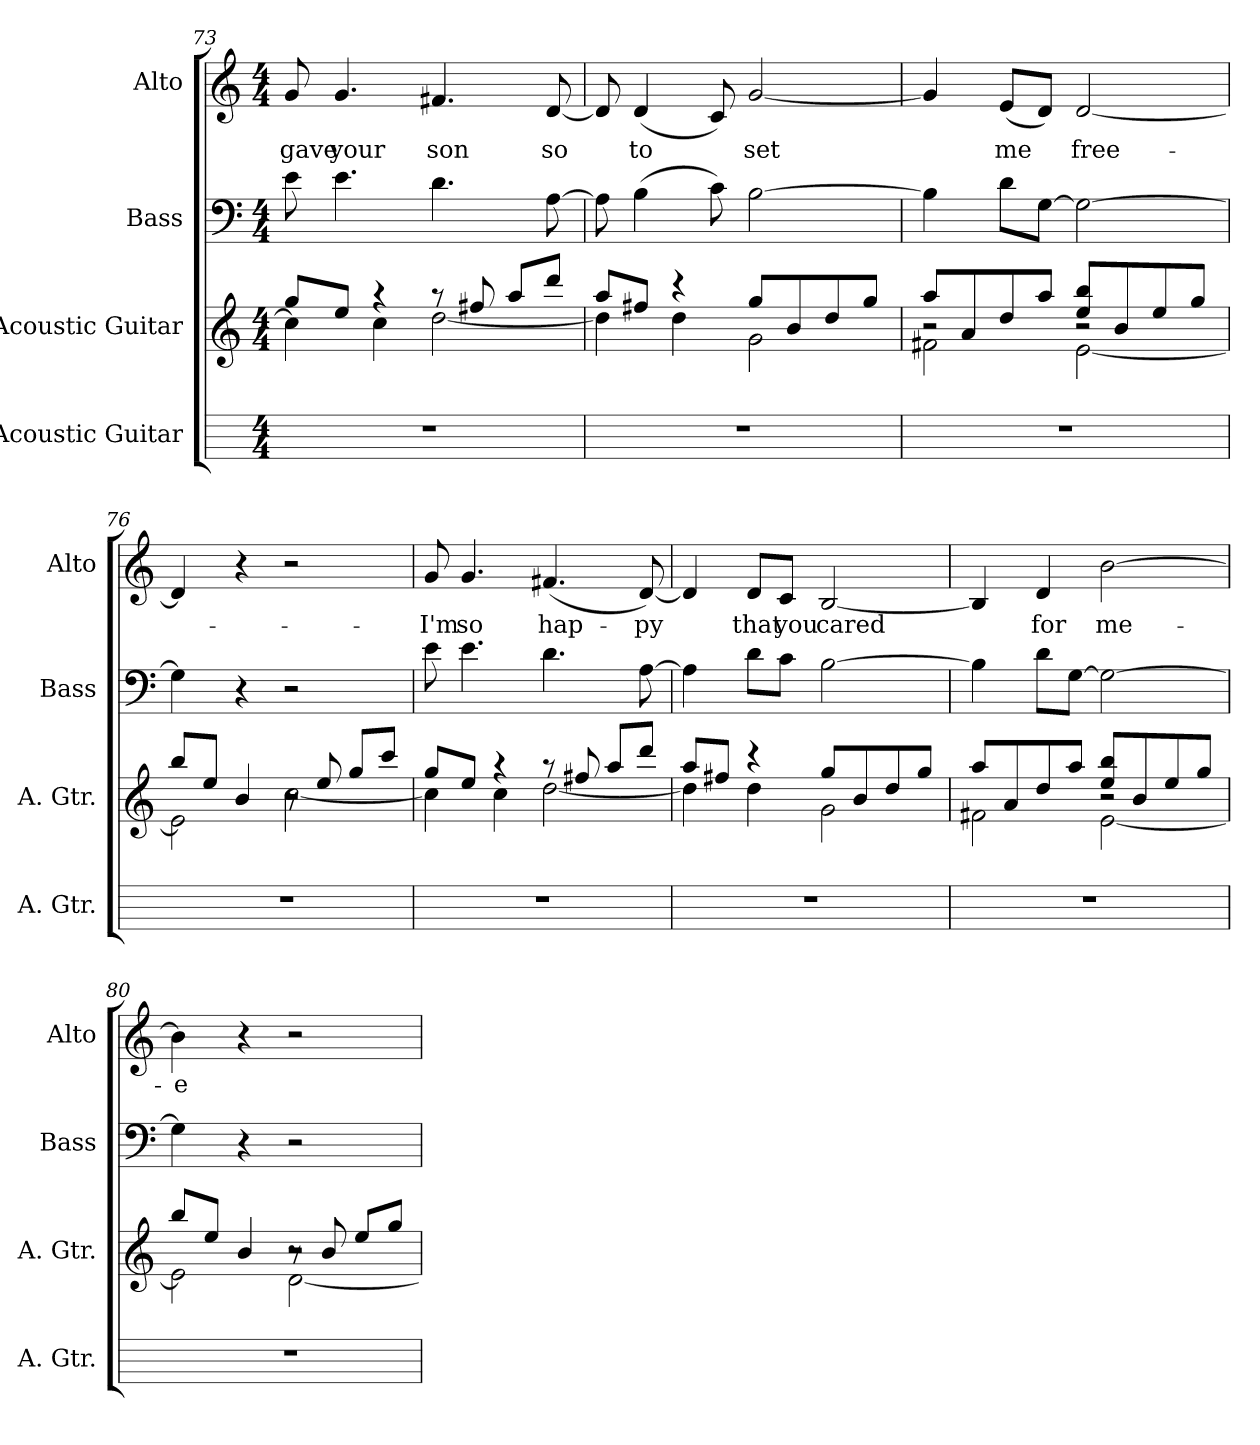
**kern	**kern	**kern	**kern	**text
*part4	*part3	*part2	*part1	*part1
*staff4	*staff3	*staff2	*staff1	*staff1
*I"Acoustic Guitar	*I"Acoustic Guitar	*I"Bass	*I"Alto	*
*I'A. Gtr.	*I'A. Gtr.	*I'Bass	*I'Alto	*
!!LO:PB:g=z
*	*clefG2	*clefF4	*clefG2	*
*	*ITrd7c12	*	*	*
*k[]	*k[]	*k[]	*k[]	*
*C:	*C:	*C:	*C:	*
*M4/4	*M4/4	*M4/4	*M4/4	*
=73	=73	=73	=73	=73
*	*^	*	*	*
!	!	!	!	!	!LO:LY:b:color=#000000
1r	8gi/L	4ci\]	8ei\	8gi/	gave
!	!	!	!	!	!LO:LY:b:color=#000000
.	8ei/J	.	4.ei\	4.gi/	your
.	4r	4ci\	.	.	.
!	!	!	!	!	!LO:LY:b:color=#000000
.	8r	[2di\	4.di\	4.f#Xi/	son
.	8f#Xi/	.	.	.	.
.	8ai/L	.	.	.	.
!	!	!	!	!	!LO:LY:b:color=#000000
.	8ddi/J	.	[8Ai\	[8di/	so
=74	=74	=74	=74	=74	=74
1r	8ai/L	4di\]	8Ai\]	8di/]	.
!	!	!	!	!	!LO:LY:b:color=#000000
.	8f#Xi/J	.	(4Bi\	(4di/	to
.	4r	4di\	.	.	.
.	.	.	8ci\)	8ci/)	.
!	!	!	!	!	!LO:LY:b:color=#000000
.	8gi/L	2Gi\	[2Bi\	[2gi/	set
.	8Bi/	.	.	.	.
.	8di/	.	.	.	.
.	8gi/J	.	.	.	.
=75	=75	=75	=75	=75	=75
*	*	*^	*	*	*
1r	8ai/L	2F#Xi\	2r	4Bi\]	4gi/]	.
.	8Ai/	.	.	.	.	.
!	!	!	!	!	!	!LO:LY:b:color=#000000
.	8di/	.	.	8di\L	(8ei/L	me
.	8ai/J	.	.	[8Gi\J	8di/J)	.
!	!	!	!	!	!	!LO:LY:b:color=#000000
.	8ei/ 8biL	[2Ei\	2r	2Gi\_	[2di/	free-
.	8Bi/	.	.	.	.	.
.	8ei/	.	.	.	.	.
.	8gi/J	.	.	.	.	.
=76	=76	=76	=76	=76	=76	=76
1r	8bi/L	2Ei\]	2ryy	4Gi\]	4di/]	.
.	8ei/J	.	.	.	.	.
.	4Bi/	.	.	4r	4r	.
.	8r	[2ci\	2r	2r	2r	.
.	8ei/	.	.	.	.	.
.	8gi/L	.	.	.	.	.
.	8cci/J	.	.	.	.	.
*	*	*v	*v	*	*	*
!!LO:LB:g=z
=77	=77	=77	=77	=77	=77
!	!	!	!	!	!LO:LY:b:color=#000000
1r	8gi/L	4ci\]	8ei\	8gi/	-I'm
!	!	!	!	!	!LO:LY:b:color=#000000
.	8ei/J	.	4.ei\	4.gi/	so
.	4r	4ci\	.	.	.
!	!	!	!	!	!LO:LY:b:color=#000000
.	8r	[2di\	4.di\	(4.f#Xi/	hap-
.	8f#Xi/	.	.	.	.
.	8ai/L	.	.	.	.
!	!	!	!	!	!LO:LY:b:color=#000000
.	8ddi/J	.	[8Ai\	[8di/)	-py
=78	=78	=78	=78	=78	=78
1r	8ai/L	4di\]	4Ai\]	4di/]	.
.	8f#Xi/J	.	.	.	.
!	!	!	!	!	!LO:LY:b:color=#000000
.	4r	4di\	8di\L	8di/L	that
!	!	!	!	!	!LO:LY:b:color=#000000
.	.	.	8ci\J	8ci/J	you
!	!	!	!	!	!LO:LY:b:color=#000000
.	8gi/L	2Gi\	[2Bi\	[2Bi/	cared
.	8Bi/	.	.	.	.
.	8di/	.	.	.	.
.	8gi/J	.	.	.	.
=79	=79	=79	=79	=79	=79
*	*	*^	*	*	*
1r	8ai/L	2F#Xi\	2ryy	4Bi\]	4Bi/]	.
.	8Ai/	.	.	.	.	.
!	!	!	!	!	!	!LO:LY:b:color=#000000
.	8di/	.	.	8di\L	4di/	for
.	8ai/J	.	.	[8Gi\J	.	.
!	!	!	!	!	!	!LO:LY:b:color=#000000
.	8ei/ 8biL	[2Ei\	2r	2Gi\_	[2bi\	me-
.	8Bi/	.	.	.	.	.
.	8ei/	.	.	.	.	.
.	8gi/J	.	.	.	.	.
=80	=80	=80	=80	=80	=80	=80
!	!	!	!	!	!	!LO:LY:b:color=#000000
1r	8bi/L	2Ei\]	2ryy	4Gi\]	4bi\]	-e
.	8ei/J	.	.	.	.	.
.	4Bi/	.	.	4r	4r	.
.	8r	[2Di\	2r	2r	2r	.
.	8Bi/	.	.	.	.	.
.	8ei/L	.	.	.	.	.
.	8gi/J	.	.	.	.	.
*	*v	*v	*v	*	*	*
=	=	=	=	=
*-	*-	*-	*-	*-
